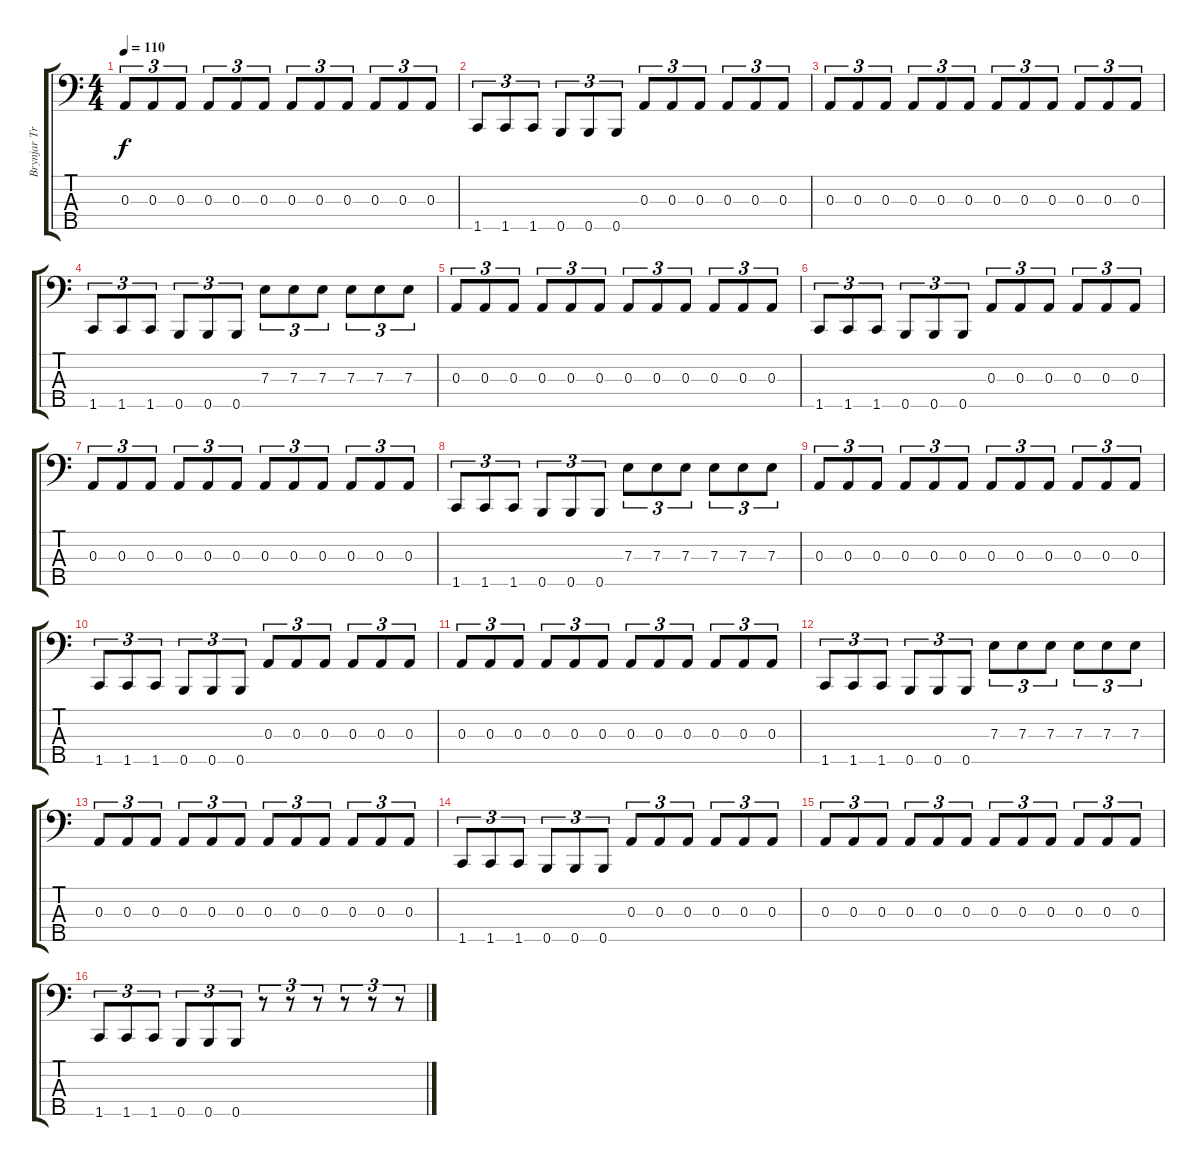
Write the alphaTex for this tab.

\track ("Brynjar Tristan" "Brynjar Tr") {instrument electricbasspick}
\staff {score tabs}
\tuning (G2 D2 A1 E1 B0) {hide}
\ts (4 4)
\tempo 110
\clef f4
\ks c
0.3.8{tu (3 2) dy f} 0.3.8{tu (3 2)} 0.3.8{tu (3 2)} 0.3.8{tu (3 2)} 0.3.8{tu (3 2)} 0.3.8{tu (3 2)} 0.3.8{tu (3 2)} 0.3.8{tu (3 2)} 0.3.8{tu (3 2)} 0.3.8{tu (3 2)} 0.3.8{tu (3 2)} 0.3.8{tu (3 2)} |
1.5.8{tu (3 2)} 1.5.8{tu (3 2)} 1.5.8{tu (3 2)} 0.5.8{tu (3 2)} 0.5.8{tu (3 2)} 0.5.8{tu (3 2)} 0.3.8{tu (3 2)} 0.3.8{tu (3 2)} 0.3.8{tu (3 2)} 0.3.8{tu (3 2)} 0.3.8{tu (3 2)} 0.3.8{tu (3 2)} |
0.3.8{tu (3 2)} 0.3.8{tu (3 2)} 0.3.8{tu (3 2)} 0.3.8{tu (3 2)} 0.3.8{tu (3 2)} 0.3.8{tu (3 2)} 0.3.8{tu (3 2)} 0.3.8{tu (3 2)} 0.3.8{tu (3 2)} 0.3.8{tu (3 2)} 0.3.8{tu (3 2)} 0.3.8{tu (3 2)} |
1.5.8{tu (3 2)} 1.5.8{tu (3 2)} 1.5.8{tu (3 2)} 0.5.8{tu (3 2)} 0.5.8{tu (3 2)} 0.5.8{tu (3 2)} 7.3.8{tu (3 2)} 7.3.8{tu (3 2)} 7.3.8{tu (3 2)} 7.3.8{tu (3 2)} 7.3.8{tu (3 2)} 7.3.8{tu (3 2)} |
0.3.8{tu (3 2)} 0.3.8{tu (3 2)} 0.3.8{tu (3 2)} 0.3.8{tu (3 2)} 0.3.8{tu (3 2)} 0.3.8{tu (3 2)} 0.3.8{tu (3 2)} 0.3.8{tu (3 2)} 0.3.8{tu (3 2)} 0.3.8{tu (3 2)} 0.3.8{tu (3 2)} 0.3.8{tu (3 2)} |
1.5.8{tu (3 2)} 1.5.8{tu (3 2)} 1.5.8{tu (3 2)} 0.5.8{tu (3 2)} 0.5.8{tu (3 2)} 0.5.8{tu (3 2)} 0.3.8{tu (3 2)} 0.3.8{tu (3 2)} 0.3.8{tu (3 2)} 0.3.8{tu (3 2)} 0.3.8{tu (3 2)} 0.3.8{tu (3 2)} |
0.3.8{tu (3 2)} 0.3.8{tu (3 2)} 0.3.8{tu (3 2)} 0.3.8{tu (3 2)} 0.3.8{tu (3 2)} 0.3.8{tu (3 2)} 0.3.8{tu (3 2)} 0.3.8{tu (3 2)} 0.3.8{tu (3 2)} 0.3.8{tu (3 2)} 0.3.8{tu (3 2)} 0.3.8{tu (3 2)} |
1.5.8{tu (3 2)} 1.5.8{tu (3 2)} 1.5.8{tu (3 2)} 0.5.8{tu (3 2)} 0.5.8{tu (3 2)} 0.5.8{tu (3 2)} 7.3.8{tu (3 2)} 7.3.8{tu (3 2)} 7.3.8{tu (3 2)} 7.3.8{tu (3 2)} 7.3.8{tu (3 2)} 7.3.8{tu (3 2)} |
0.3.8{tu (3 2)} 0.3.8{tu (3 2)} 0.3.8{tu (3 2)} 0.3.8{tu (3 2)} 0.3.8{tu (3 2)} 0.3.8{tu (3 2)} 0.3.8{tu (3 2)} 0.3.8{tu (3 2)} 0.3.8{tu (3 2)} 0.3.8{tu (3 2)} 0.3.8{tu (3 2)} 0.3.8{tu (3 2)} |
1.5.8{tu (3 2)} 1.5.8{tu (3 2)} 1.5.8{tu (3 2)} 0.5.8{tu (3 2)} 0.5.8{tu (3 2)} 0.5.8{tu (3 2)} 0.3.8{tu (3 2)} 0.3.8{tu (3 2)} 0.3.8{tu (3 2)} 0.3.8{tu (3 2)} 0.3.8{tu (3 2)} 0.3.8{tu (3 2)} |
0.3.8{tu (3 2)} 0.3.8{tu (3 2)} 0.3.8{tu (3 2)} 0.3.8{tu (3 2)} 0.3.8{tu (3 2)} 0.3.8{tu (3 2)} 0.3.8{tu (3 2)} 0.3.8{tu (3 2)} 0.3.8{tu (3 2)} 0.3.8{tu (3 2)} 0.3.8{tu (3 2)} 0.3.8{tu (3 2)} |
1.5.8{tu (3 2)} 1.5.8{tu (3 2)} 1.5.8{tu (3 2)} 0.5.8{tu (3 2)} 0.5.8{tu (3 2)} 0.5.8{tu (3 2)} 7.3.8{tu (3 2)} 7.3.8{tu (3 2)} 7.3.8{tu (3 2)} 7.3.8{tu (3 2)} 7.3.8{tu (3 2)} 7.3.8{tu (3 2)} |
0.3.8{tu (3 2)} 0.3.8{tu (3 2)} 0.3.8{tu (3 2)} 0.3.8{tu (3 2)} 0.3.8{tu (3 2)} 0.3.8{tu (3 2)} 0.3.8{tu (3 2)} 0.3.8{tu (3 2)} 0.3.8{tu (3 2)} 0.3.8{tu (3 2)} 0.3.8{tu (3 2)} 0.3.8{tu (3 2)} |
1.5.8{tu (3 2)} 1.5.8{tu (3 2)} 1.5.8{tu (3 2)} 0.5.8{tu (3 2)} 0.5.8{tu (3 2)} 0.5.8{tu (3 2)} 0.3.8{tu (3 2)} 0.3.8{tu (3 2)} 0.3.8{tu (3 2)} 0.3.8{tu (3 2)} 0.3.8{tu (3 2)} 0.3.8{tu (3 2)} |
0.3.8{tu (3 2)} 0.3.8{tu (3 2)} 0.3.8{tu (3 2)} 0.3.8{tu (3 2)} 0.3.8{tu (3 2)} 0.3.8{tu (3 2)} 0.3.8{tu (3 2)} 0.3.8{tu (3 2)} 0.3.8{tu (3 2)} 0.3.8{tu (3 2)} 0.3.8{tu (3 2)} 0.3.8{tu (3 2)} |
1.5.8{tu (3 2)} 1.5.8{tu (3 2)} 1.5.8{tu (3 2)} 0.5.8{tu (3 2)} 0.5.8{tu (3 2)} 0.5.8{tu (3 2)} r.8{tu (3 2)} r.8{tu (3 2)} r.8{tu (3 2)} r.8{tu (3 2)} r.8{tu (3 2)} r.8{tu (3 2)}
